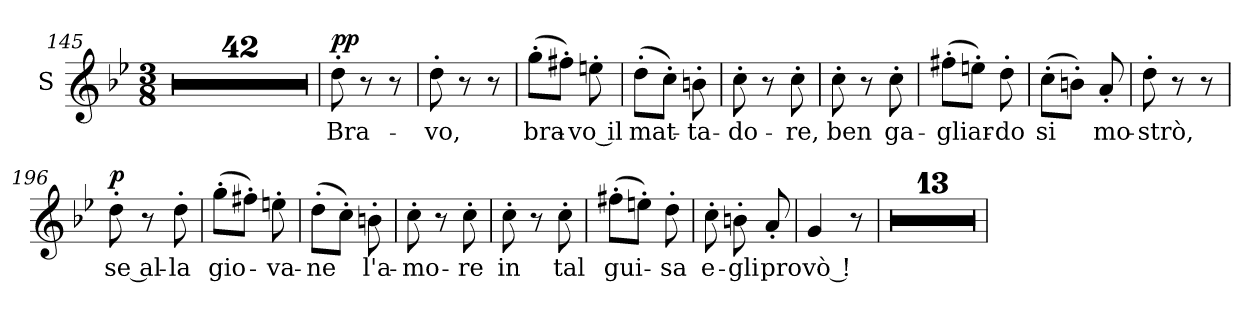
**kern	**text	**dynam
*part1	*part1	*part1
*staff1	*staff1	*staff1
*I"S	*	*
*I'S	*	*
*clefG2	*	*
*k[b-e-]	*	*
*M3/8	*	*
=145	=145	=145
4.r	.	.
=146	=146	=146
4.r	.	.
=147	=147	=147
4.r	.	.
=148	=148	=148
4.r	.	.
=149	=149	=149
4.r	.	.
=150	=150	=150
4.r	.	.
=151	=151	=151
4.r	.	.
!!LO:LB:g=z
=152	=152	=152
4.r	.	.
=153	=153	=153
4.r	.	.
=154	=154	=154
4.r	.	.
=155	=155	=155
4.r	.	.
=156	=156	=156
4.r	.	.
=157	=157	=157
4.r	.	.
=158	=158	=158
4.r	.	.
=159	=159	=159
4.r	.	.
=160	=160	=160
4.r	.	.
=161	=161	=161
4.r	.	.
!!LO:LB:g=z
=162	=162	=162
4.r	.	.
=163	=163	=163
4.r	.	.
=164	=164	=164
4.r	.	.
=165	=165	=165
4.r	.	.
=166	=166	=166
4.r	.	.
=167	=167	=167
4.r	.	.
=168	=168	=168
4.r	.	.
!!LO:PB:g=z
=169	=169	=169
4.r	.	.
=170	=170	=170
4.r	.	.
=171	=171	=171
4.r	.	.
=172	=172	=172
4.r	.	.
=173	=173	=173
4.r	.	.
=174	=174	=174
4.r	.	.
=175	=175	=175
4.r	.	.
!!LO:LB:g=z
=176	=176	=176
4.r	.	.
=177	=177	=177
4.r	.	.
=178	=178	=178
4.r	.	.
=179	=179	=179
4.r	.	.
=180	=180	=180
4.r	.	.
=181	=181	=181
4.r	.	.
!!LO:PB:g=z
=182	=182	=182
4.r	.	.
=183	=183	=183
4.r	.	.
=184	=184	=184
4.r	.	.
=185	=185	=185
4.r	.	.
=186	=186	=186
4.r	.	.
!!LO:LB:g=z
=187	=187	=187
!	!LO:LY:b	!LO:DY:a
8dd'\	Bra-	pp
8r	.	.
8r	.	.
=188	=188	=188
!	!LO:LY:b	!
8dd'\	-vo,	.
8r	.	.
8r	.	.
=189	=189	=189
!	!LO:LY:b	!
(>8gg'\L	bra-	.
8ff#X'\J)	.	.
!	!LO:LY:b	!
8een'\	-vo il	.
=190	=190	=190
!	!LO:LY:b	!
(>8dd'\L	mat-	.
8cc'\J)	.	.
!	!LO:LY:b	!
8bn'\	-ta-	.
=191	=191	=191
!	!LO:LY:b	!
8cc'\	-do-	.
8r	.	.
!	!LO:LY:b	!
8cc'\	-re,	.
=192	=192	=192
!	!LO:LY:b	!
8cc'\	ben	.
8r	.	.
!	!LO:LY:b	!
8cc'\	ga-	.
=193	=193	=193
!	!LO:LY:b	!
(>8ff#X'\L	-gliar-	.
8een'\J)	.	.
!	!LO:LY:b	!
8dd'\	-do	.
=194	=194	=194
!	!LO:LY:b	!
(>8cc'\L	si	.
8bn'\J)	.	.
!	!LO:LY:b	!
8a'/	mo-	.
=195	=195	=195
!	!LO:LY:b	!
8dd'\	-strò,	.
8r	.	.
8r	.	.
=196	=196	=196
!	!LO:LY:b	!LO:DY:a
8dd'\	se al-	p
8r	.	.
!	!LO:LY:b	!
8dd'\	-la	.
!!LO:PB:g=z
=197	=197	=197
!	!LO:LY:b	!
(>8gg'\L	gio-	.
8ff#X'\J)	.	.
!	!LO:LY:b	!
8een'\	-va-	.
=198	=198	=198
!	!LO:LY:b	!
(>8dd'\L	-ne	.
8cc'\J)	.	.
!	!LO:LY:b	!
8bn'\	l'a-	.
=199	=199	=199
!	!LO:LY:b	!
8cc'\	-mo-	.
8r	.	.
!	!LO:LY:b	!
8cc'\	-re	.
=200	=200	=200
!	!LO:LY:b	!
8cc'\	in	.
8r	.	.
!	!LO:LY:b	!
8cc'\	tal	.
=201	=201	=201
!	!LO:LY:b	!
(>8ff#X'\L	gui-	.
8een'\J)	.	.
!	!LO:LY:b	!
8dd'\	-sa	.
=202	=202	=202
!	!LO:LY:b	!
8cc'\	e-	.
!	!LO:LY:b	!
8bn'\	-gli	.
!	!LO:LY:b	!
8a'/	pro	.
=203	=203	=203
!	!LO:LY:b	!
4g/	vò !	.
8r	.	.
!!LO:LB:g=z
=204	=204	=204
4.r	.	.
=205	=205	=205
4.r	.	.
=206	=206	=206
4.r	.	.
=207	=207	=207
4.r	.	.
=208	=208	=208
4.r	.	.
=209	=209	=209
4.r	.	.
=210	=210	=210
4.r	.	.
=211	=211	=211
4.r	.	.
!!LO:PB:g=z
=212	=212	=212
4.r	.	.
=213	=213	=213
4.r	.	.
=214	=214	=214
4.r	.	.
=215	=215	=215
4.r	.	.
=216	=216	=216
4.r	.	.
=	=	=
*-	*-	*-
